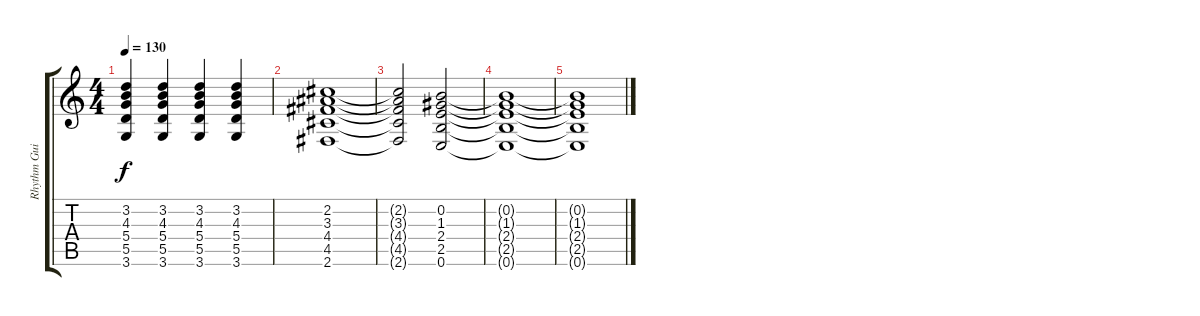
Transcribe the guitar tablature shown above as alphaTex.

\track ("Rhythm Guitar" "Rhythm Gui") {instrument overdrivenguitar}
\staff {score tabs}
\tuning (E4 B3 G3 D3 A2 E2) {hide}
\ts (4 4)
\tempo 130
\clef g2
\ks c
(3.2 4.3 5.4 5.5 3.6).4{dy f} (3.2 4.3 5.4 5.5 3.6).4 (3.2 4.3 5.4 5.5 3.6).4 (3.2 4.3 5.4 5.5 3.6).4 |
(2.2 3.3 4.4 4.5 2.6).1 |
(2.2{t} 3.3{t} 4.4{t} 4.5{t} 2.6{t}).2 (0.2 1.3 2.4 2.5 0.6).2 |
(0.2{t} 1.3{t} 2.4{t} 2.5{t} 0.6{t}).1 |
(0.2{t} 1.3{t} 2.4{t} 2.5{t} 0.6{t}).1
